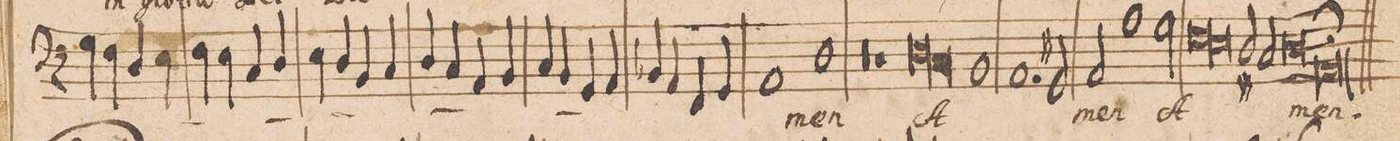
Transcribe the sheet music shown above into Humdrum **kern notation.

**kern	**text
*I"[BASSVS.]	*
*clefF4	*
*k[]	*
*met(C|)	*
*M2/1	*
4G\	.
4F\	.
4D/	.
4E\	.
=123-	=123-
4F\	.
4E\	.
4C/	.
4D/	.
4E\	.
4D/	.
4BB/	.
4C/	.
=124-	=124-
4D/	.
4C/	.
4AA/	.
4BB/	.
4C/	.
4BB/	.
4GG/	.
4AA/	.
=125-	=125-
4BB-X/	.
4AA/	.
4FF/	.
4GG/	.
1AA/	.
=126-	=126-
1D\	-men
00r	.
=127-	=127-
=128-	=128-
1r	.
=129-	=129-
*lig	*
1D\	A-
1C/	.
*Xlig	*
=130-	=130-
1BB/	.
1.AA/	.
=131-	=131-
2GG#X/	.
2AA/	-men
1A\	A-
=132-	=132-
2G\	.
*lig	*
1F\	.
=133-	=133-
1E\	.
*Xlig	*
2D#X/	.
2C/	.
=134-	=134-
0D\	.
=135-	=135-
0AA/;	-men.
==	==
*-	*-
